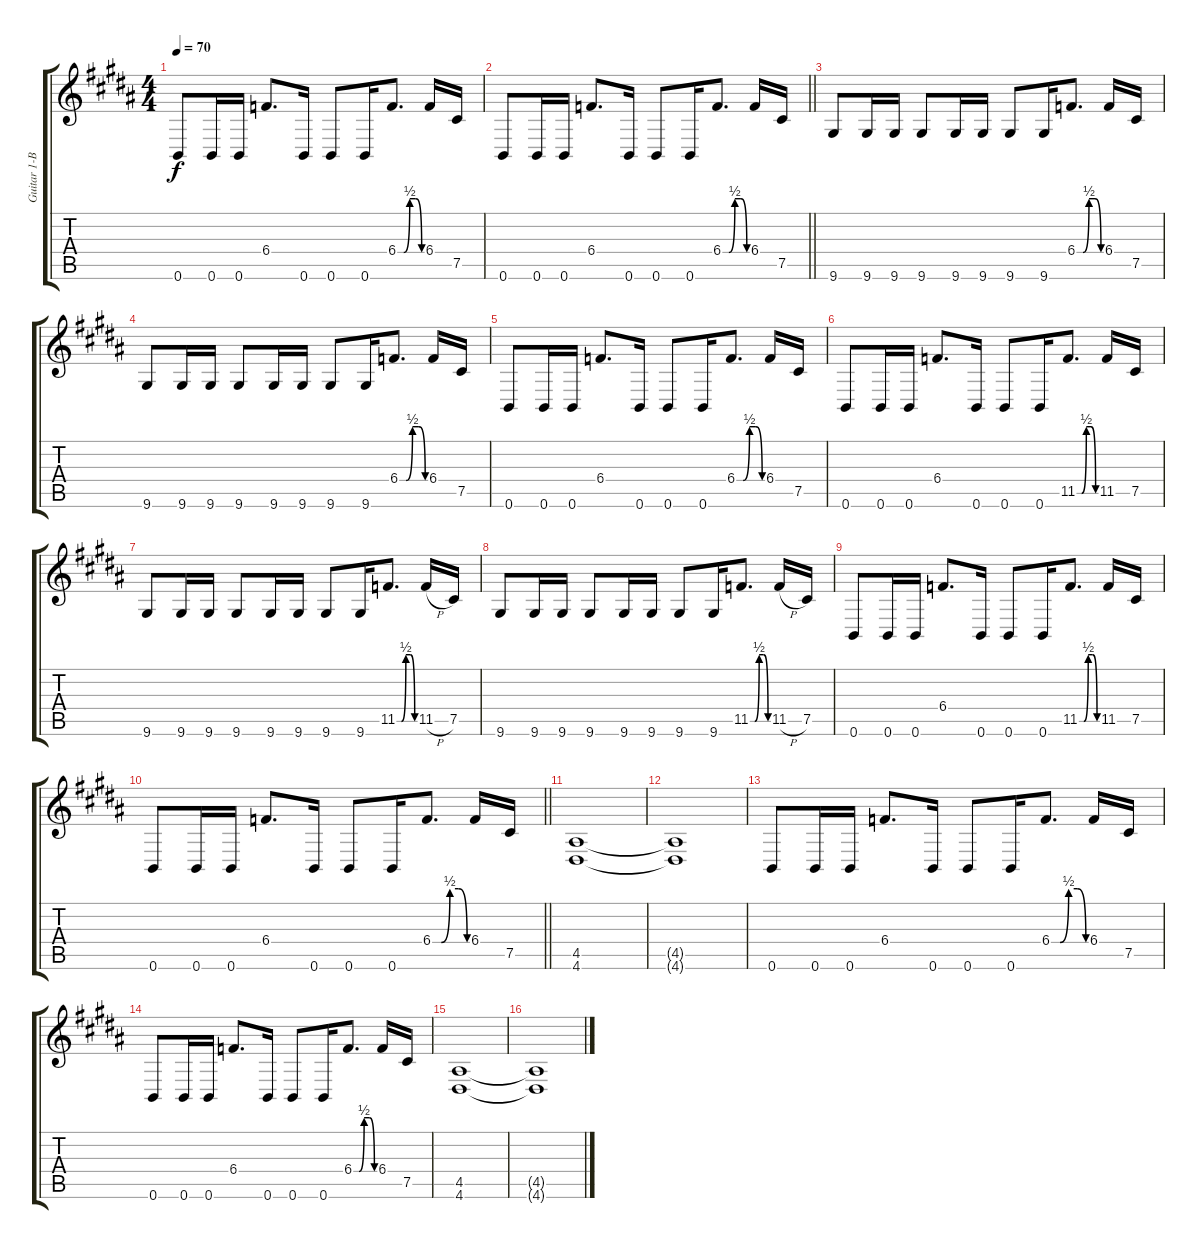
\track ("Guitar 1-B" "Guitar 1-B") {instrument electricbasspick}
\staff {score tabs}
\tuning (Eb4 B3 Gb3 B2 Gb2 B1) {hide}
\ts (4 4)
\tempo 70
\clef g2
\ks b
0.6.8{dy f} 0.6.16 0.6.16 6.4.8{d} 0.6.16 0.6.8 0.6.16 6.4{be (custom 0 0 15 0 30 2 45 2 60 0)}.8{d} 6.4.16 7.5.16 |
\barLineRight lightlight
0.6.8 0.6.16 0.6.16 6.4.8{d} 0.6.16 0.6.8 0.6.16 6.4{be (custom 0 0 15 0 30 2 45 2 60 0)}.8{d} 6.4.16 7.5.16 |
9.6.8 9.6.16 9.6.16 9.6.8 9.6.16 9.6.16 9.6.8 9.6.16 6.4{be (custom 0 0 15 0 30 2 45 2 60 0)}.8{d} 6.4.16 7.5.16 |
9.6.8 9.6.16 9.6.16 9.6.8 9.6.16 9.6.16 9.6.8 9.6.16 6.4{be (custom 0 0 15 0 30 2 45 2 60 0)}.8{d} 6.4.16 7.5.16 |
0.6.8 0.6.16 0.6.16 6.4.8{d} 0.6.16 0.6.8 0.6.16 6.4{be (custom 0 0 15 0 30 2 45 2 60 0)}.8{d} 6.4.16 7.5.16 |
0.6.8 0.6.16 0.6.16 6.4.8{d} 0.6.16 0.6.8 0.6.16 11.5{be (custom 0 0 15 0 30 2 45 2 60 0)}.8{d} 11.5.16 7.5.16 |
9.6.8 9.6.16 9.6.16 9.6.8 9.6.16 9.6.16 9.6.8 9.6.16 11.5{be (custom 0 0 15 0 30 2 45 2 60 0)}.8{d} 11.5{h}.16 7.5.16 |
9.6.8 9.6.16 9.6.16 9.6.8 9.6.16 9.6.16 9.6.8 9.6.16 11.5{be (custom 0 0 15 0 30 2 45 2 60 0)}.8{d} 11.5{h}.16 7.5.16 |
0.6.8 0.6.16 0.6.16 6.4.8{d} 0.6.16 0.6.8 0.6.16 11.5{be (custom 0 0 15 0 30 2 45 2 60 0)}.8{d} 11.5.16 7.5.16 |
\barLineRight lightlight
0.6.8 0.6.16 0.6.16 6.4.8{d} 0.6.16 0.6.8 0.6.16 6.4{be (custom 0 0 15 0 30 2 45 2 60 0)}.8{d} 6.4.16 7.5.16 |
(4.5 4.6).1 |
(4.5{t} 4.6{t}).1 |
0.6.8 0.6.16 0.6.16 6.4.8{d} 0.6.16 0.6.8 0.6.16 6.4{be (custom 0 0 15 0 30 2 45 2 60 0)}.8{d} 6.4.16 7.5.16 |
0.6.8 0.6.16 0.6.16 6.4.8{d} 0.6.16 0.6.8 0.6.16 6.4{be (custom 0 0 15 0 30 2 45 2 60 0)}.8{d} 6.4.16 7.5.16 |
(4.5 4.6).1 |
(4.5{t} 4.6{t}).1
